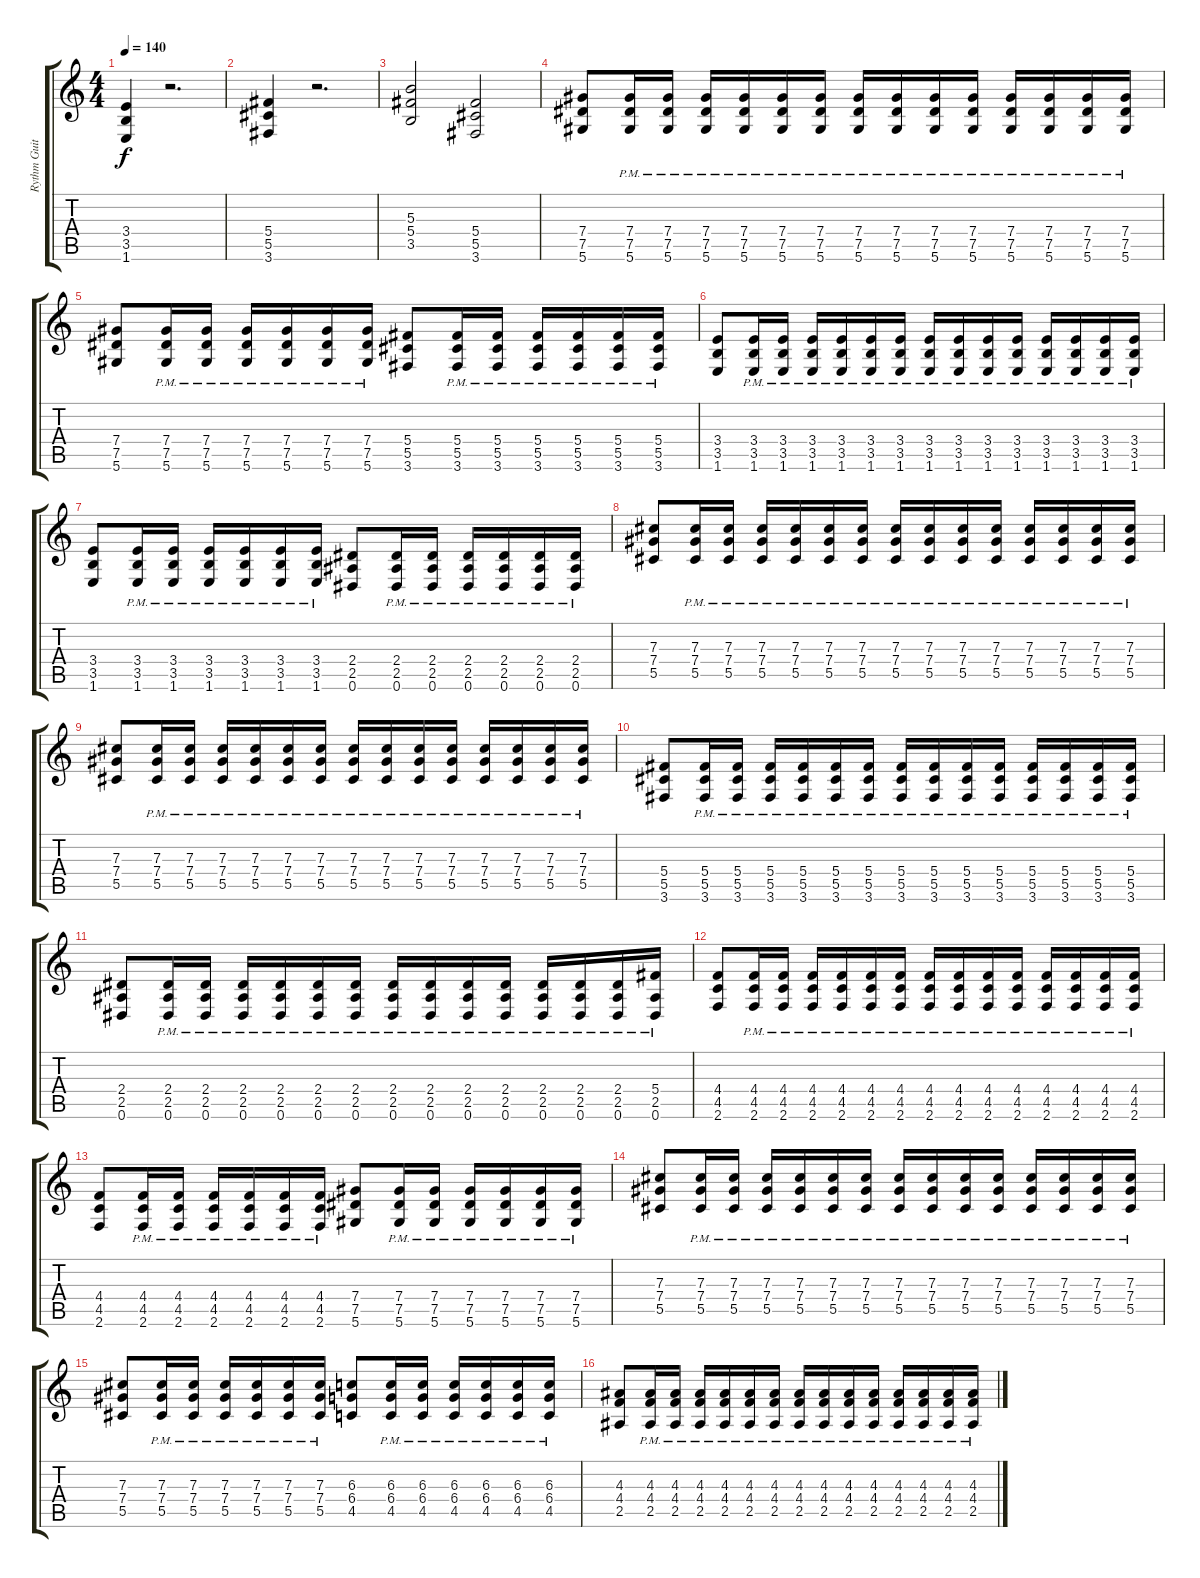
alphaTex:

\track ("Rythm Guitar" "Rythm Guit") {instrument distortionguitar}
\staff {score tabs}
\tuning (Eb4 Bb3 Gb3 Db3 Ab2 Eb2) {hide}
\ts (4 4)
\tempo 140
\clef g2
\ks c
(3.4 3.5 1.6).4{dy f} r.2{d} |
(5.4 5.5 3.6).4 r.2{d} |
(5.3 5.4 3.5).2 (5.4 5.5 3.6).2 |
(7.4 7.5 5.6).8 (7.4{pm} 7.5{pm} 5.6{pm}).16 (7.4{pm} 7.5{pm} 5.6{pm}).16 (7.4{pm} 7.5{pm} 5.6{pm}).16 (7.4{pm} 7.5{pm} 5.6{pm}).16 (7.4{pm} 7.5{pm} 5.6{pm}).16 (7.4{pm} 7.5{pm} 5.6{pm}).16 (7.4{pm} 7.5{pm} 5.6{pm}).16 (7.4{pm} 7.5{pm} 5.6{pm}).16 (7.4{pm} 7.5{pm} 5.6{pm}).16 (7.4{pm} 7.5{pm} 5.6{pm}).16 (7.4{pm} 7.5{pm} 5.6{pm}).16 (7.4{pm} 7.5{pm} 5.6{pm}).16 (7.4{pm} 7.5{pm} 5.6{pm}).16 (7.4{pm} 7.5{pm} 5.6{pm}).16 |
(7.4 7.5 5.6).8 (7.4{pm} 7.5{pm} 5.6{pm}).16 (7.4{pm} 7.5{pm} 5.6{pm}).16 (7.4{pm} 7.5{pm} 5.6{pm}).16 (7.4{pm} 7.5{pm} 5.6{pm}).16 (7.4{pm} 7.5{pm} 5.6{pm}).16 (7.4{pm} 7.5{pm} 5.6{pm}).16 (5.4 5.5 3.6).8 (5.4{pm} 5.5{pm} 3.6{pm}).16 (5.4 5.5{pm} 3.6{pm}).16 (5.4{pm} 5.5{pm} 3.6{pm}).16 (5.4{pm} 5.5{pm} 3.6{pm}).16 (5.4{pm} 5.5{pm} 3.6{pm}).16 (5.4{pm} 5.5{pm} 3.6{pm}).16 |
(3.4 3.5 1.6).8 (3.4 3.5{pm} 1.6{pm}).16 (3.4{pm} 3.5{pm} 1.6{pm}).16 (3.4{pm} 3.5{pm} 1.6{pm}).16 (3.4{pm} 3.5{pm} 1.6{pm}).16 (3.4{pm} 3.5{pm} 1.6{pm}).16 (3.4{pm} 3.5{pm} 1.6{pm}).16 (3.4{pm} 3.5{pm} 1.6{pm}).16 (3.4{pm} 3.5{pm} 1.6{pm}).16 (3.4{pm} 3.5{pm} 1.6{pm}).16 (3.4{pm} 3.5{pm} 1.6{pm}).16 (3.4{pm} 3.5{pm} 1.6{pm}).16 (3.4{pm} 3.5{pm} 1.6{pm}).16 (3.4{pm} 3.5{pm} 1.6{pm}).16 (3.4{pm} 3.5{pm} 1.6{pm}).16 |
(3.4 3.5 1.6).8 (3.4{pm} 3.5{pm} 1.6{pm}).16 (3.4{pm} 3.5{pm} 1.6{pm}).16 (3.4{pm} 3.5{pm} 1.6{pm}).16 (3.4{pm} 3.5{pm} 1.6{pm}).16 (3.4{pm} 3.5{pm} 1.6{pm}).16 (3.4{pm} 3.5{pm} 1.6{pm}).16 (2.4 2.5 0.6).8 (2.4{pm} 2.5{pm} 0.6{pm}).16 (2.4 2.5{pm} 0.6{pm}).16 (2.4{pm} 2.5{pm} 0.6{pm}).16 (2.4{pm} 2.5{pm} 0.6{pm}).16 (2.4{pm} 2.5{pm} 0.6{pm}).16 (2.4{pm} 2.5{pm} 0.6{pm}).16 |
(7.3 7.4 5.5).8 (7.3{pm} 7.4{pm} 5.5{pm}).16 (7.3{pm} 7.4{pm} 5.5{pm}).16 (7.3{pm} 7.4{pm} 5.5{pm}).16 (7.3{pm} 7.4{pm} 5.5{pm}).16 (7.3{pm} 7.4{pm} 5.5{pm}).16 (7.3{pm} 7.4{pm} 5.5{pm}).16 (7.3{pm} 7.4{pm} 5.5{pm}).16 (7.3{pm} 7.4{pm} 5.5{pm}).16 (7.3{pm} 7.4{pm} 5.5{pm}).16 (7.3{pm} 7.4{pm} 5.5{pm}).16 (7.3{pm} 7.4{pm} 5.5{pm}).16 (7.3{pm} 7.4{pm} 5.5{pm}).16 (7.3{pm} 7.4{pm} 5.5{pm}).16 (7.3{pm} 7.4{pm} 5.5{pm}).16 |
(7.3 7.4 5.5).8 (7.3{pm} 7.4{pm} 5.5{pm}).16 (7.3{pm} 7.4{pm} 5.5{pm}).16 (7.3{pm} 7.4{pm} 5.5{pm}).16 (7.3{pm} 7.4{pm} 5.5{pm}).16 (7.3{pm} 7.4{pm} 5.5{pm}).16 (7.3{pm} 7.4{pm} 5.5{pm}).16 (7.3{pm} 7.4{pm} 5.5{pm}).16 (7.3{pm} 7.4{pm} 5.5{pm}).16 (7.3{pm} 7.4{pm} 5.5{pm}).16 (7.3{pm} 7.4{pm} 5.5{pm}).16 (7.3{pm} 7.4{pm} 5.5{pm}).16 (7.3{pm} 7.4{pm} 5.5{pm}).16 (7.3{pm} 7.4{pm} 5.5{pm}).16 (7.3{pm} 7.4{pm} 5.5{pm}).16 |
(5.4 5.5 3.6).8 (5.4{pm} 5.5{pm} 3.6{pm}).16 (5.4{pm} 5.5{pm} 3.6{pm}).16 (5.4{pm} 5.5{pm} 3.6{pm}).16 (5.4{pm} 5.5{pm} 3.6{pm}).16 (5.4{pm} 5.5{pm} 3.6{pm}).16 (5.4{pm} 5.5{pm} 3.6{pm}).16 (5.4{pm} 5.5{pm} 3.6{pm}).16 (5.4{pm} 5.5{pm} 3.6{pm}).16 (5.4{pm} 5.5{pm} 3.6{pm}).16 (5.4{pm} 5.5{pm} 3.6{pm}).16 (5.4{pm} 5.5{pm} 3.6{pm}).16 (5.4{pm} 5.5{pm} 3.6{pm}).16 (5.4{pm} 5.5{pm} 3.6{pm}).16 (5.4{pm} 5.5{pm} 3.6{pm}).16 |
(2.4 2.5 0.6).8 (2.4{pm} 2.5{pm} 0.6{pm}).16 (2.4{pm} 2.5{pm} 0.6{pm}).16 (2.4{pm} 2.5{pm} 0.6{pm}).16 (2.4{pm} 2.5{pm} 0.6{pm}).16 (2.4{pm} 2.5{pm} 0.6{pm}).16 (2.4{pm} 2.5{pm} 0.6{pm}).16 (2.4{pm} 2.5{pm} 0.6{pm}).16 (2.4{pm} 2.5{pm} 0.6{pm}).16 (2.4{pm} 2.5{pm} 0.6{pm}).16 (2.4{pm} 2.5{pm} 0.6{pm}).16 (2.4{pm} 2.5{pm} 0.6{pm}).16 (2.4{pm} 2.5{pm} 0.6{pm}).16 (2.4{pm} 2.5{pm} 0.6{pm}).16 (5.4{pm} 2.5{pm} 0.6{pm}).16 |
(4.4 4.5 2.6).8 (4.4{pm} 4.5 2.6{pm}).16 (4.4{pm} 4.5{pm} 2.6{pm}).16 (4.4{pm} 4.5{pm} 2.6{pm}).16 (4.4{pm} 4.5 2.6{pm}).16 (4.4{pm} 4.5{pm} 2.6{pm}).16 (4.4{pm} 4.5{pm} 2.6{pm}).16 (4.4{pm} 4.5{pm} 2.6{pm}).16 (4.4{pm} 4.5{pm} 2.6{pm}).16 (4.4{pm} 4.5{pm} 2.6{pm}).16 (4.4{pm} 4.5{pm} 2.6{pm}).16 (4.4{pm} 4.5{pm} 2.6{pm}).16 (4.4{pm} 4.5{pm} 2.6{pm}).16 (4.4{pm} 4.5{pm} 2.6{pm}).16 (4.4{pm} 4.5{pm} 2.6{pm}).16 |
(4.4 4.5 2.6).8 (4.4{pm} 4.5 2.6{pm}).16 (4.4{pm} 4.5{pm} 2.6{pm}).16 (4.4{pm} 4.5{pm} 2.6{pm}).16 (4.4{pm} 4.5{pm} 2.6{pm}).16 (4.4{pm} 4.5{pm} 2.6{pm}).16 (4.4{pm} 4.5{pm} 2.6{pm}).16 (7.4 7.5 5.6).8 (7.4{pm} 7.5{pm} 5.6{pm}).16 (7.4{pm} 7.5{pm} 5.6{pm}).16 (7.4{pm} 7.5{pm} 5.6{pm}).16 (7.4{pm} 7.5{pm} 5.6{pm}).16 (7.4{pm} 7.5{pm} 5.6{pm}).16 (7.4{pm} 7.5{pm} 5.6{pm}).16 |
(7.3 7.4 5.5).8 (7.3{pm} 7.4{pm} 5.5{pm}).16 (7.3{pm} 7.4{pm} 5.5{pm}).16 (7.3{pm} 7.4{pm} 5.5{pm}).16 (7.3{pm} 7.4{pm} 5.5{pm}).16 (7.3{pm} 7.4{pm} 5.5{pm}).16 (7.3{pm} 7.4{pm} 5.5{pm}).16 (7.3{pm} 7.4{pm} 5.5{pm}).16 (7.3{pm} 7.4{pm} 5.5{pm}).16 (7.3{pm} 7.4{pm} 5.5{pm}).16 (7.3{pm} 7.4{pm} 5.5{pm}).16 (7.3{pm} 7.4{pm} 5.5{pm}).16 (7.3{pm} 7.4{pm} 5.5{pm}).16 (7.3{pm} 7.4{pm} 5.5{pm}).16 (7.3{pm} 7.4{pm} 5.5{pm}).16 |
(7.3 7.4 5.5).8 (7.3{pm} 7.4{pm} 5.5{pm}).16 (7.3{pm} 7.4{pm} 5.5{pm}).16 (7.3{pm} 7.4{pm} 5.5{pm}).16 (7.3{pm} 7.4{pm} 5.5{pm}).16 (7.3{pm} 7.4{pm} 5.5{pm}).16 (7.3{pm} 7.4{pm} 5.5{pm}).16 (6.3 6.4 4.5).8 (6.3{pm} 6.4{pm} 4.5{pm}).16 (6.3{pm} 6.4{pm} 4.5{pm}).16 (6.3{pm} 6.4{pm} 4.5{pm}).16 (6.3{pm} 6.4{pm} 4.5{pm}).16 (6.3{pm} 6.4{pm} 4.5{pm}).16 (6.3{pm} 6.4{pm} 4.5{pm}).16 |
(4.3 4.4 2.5).8 (4.3{pm} 4.4{pm} 2.5{pm}).16 (4.3{pm} 4.4{pm} 2.5{pm}).16 (4.3{pm} 4.4{pm} 2.5{pm}).16 (4.3{pm} 4.4{pm} 2.5{pm}).16 (4.3{pm} 4.4{pm} 2.5{pm}).16 (4.3{pm} 4.4{pm} 2.5{pm}).16 (4.3{pm} 4.4{pm} 2.5{pm}).16 (4.3{pm} 4.4{pm} 2.5{pm}).16 (4.3{pm} 4.4{pm} 2.5{pm}).16 (4.3{pm} 4.4{pm} 2.5{pm}).16 (4.3{pm} 4.4{pm} 2.5{pm}).16 (4.3{pm} 4.4{pm} 2.5{pm}).16 (4.3{pm} 4.4{pm} 2.5{pm}).16 (4.3{pm} 4.4{pm} 2.5{pm}).16
